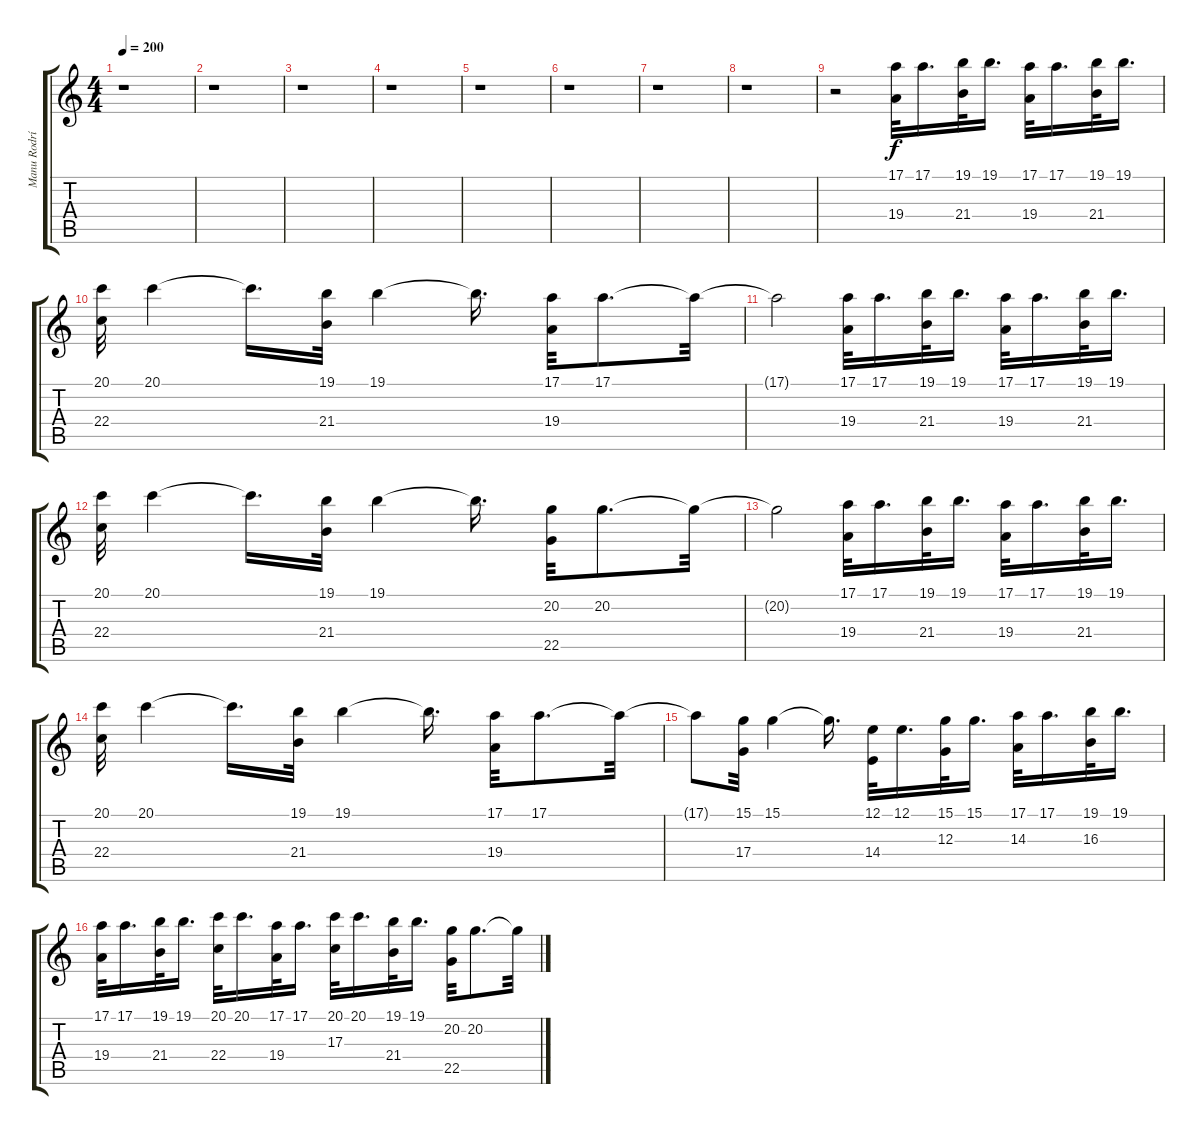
\track ("Manu Rodríguez" "Manu Rodrí") {instrument stringensemble1}
\staff {score tabs}
\tuning (E4 B3 G3 D3 A2 E2) {hide}
\ts (4 4)
\tempo 200
\clef g2
\ks c
r.1{dy f} |
r.1 |
r.1 |
r.1 |
r.1 |
r.1 |
r.1 |
r.1 |
r.2 (17.1 19.4).32 17.1.16{d} (19.1 21.4).32 19.1.16{d} (17.1 19.4).32 17.1.16{d} (19.1 21.4).32 19.1.16{d} |
(20.1 22.4).32 20.1.4 20.1{t}.16{d} (19.1 21.4).32 19.1.4 19.1{t}.16{d} (17.1 19.4).32 17.1.8{d} 17.1{t}.32 |
17.1{t}.2 (17.1 19.4).32 17.1.16{d} (19.1 21.4).32 19.1.16{d} (17.1 19.4).32 17.1.16{d} (19.1 21.4).32 19.1.16{d} |
(20.1 22.4).32 20.1.4 20.1{t}.16{d} (19.1 21.4).32 19.1.4 19.1{t}.16{d} (20.2 22.5).32 20.2.8{d} 20.2{t}.32 |
20.2{t}.2 (17.1 19.4).32 17.1.16{d} (19.1 21.4).32 19.1.16{d} (17.1 19.4).32 17.1.16{d} (19.1 21.4).32 19.1.16{d} |
(20.1 22.4).32 20.1.4 20.1{t}.16{d} (19.1 21.4).32 19.1.4 19.1{t}.16{d} (17.1 19.4).32 17.1.8{d} 17.1{t}.32 |
17.1{t}.8 (15.1 17.4).32 15.1.4 15.1{t}.16{d} (12.1 14.4).32 12.1.16{d} (15.1 12.3).32 15.1.16{d} (17.1 14.3).32 17.1.16{d} (19.1 16.3).32 19.1.16{d} |
(17.1 19.4).32 17.1.16{d} (19.1 21.4).32 19.1.16{d} (20.1 22.4).32 20.1.16{d} (17.1 19.4).32 17.1.16{d} (20.1 17.3).32 20.1.16{d} (19.1 21.4).32 19.1.16{d} (20.2 22.5).32 20.2.8{d} 20.2{t}.32
